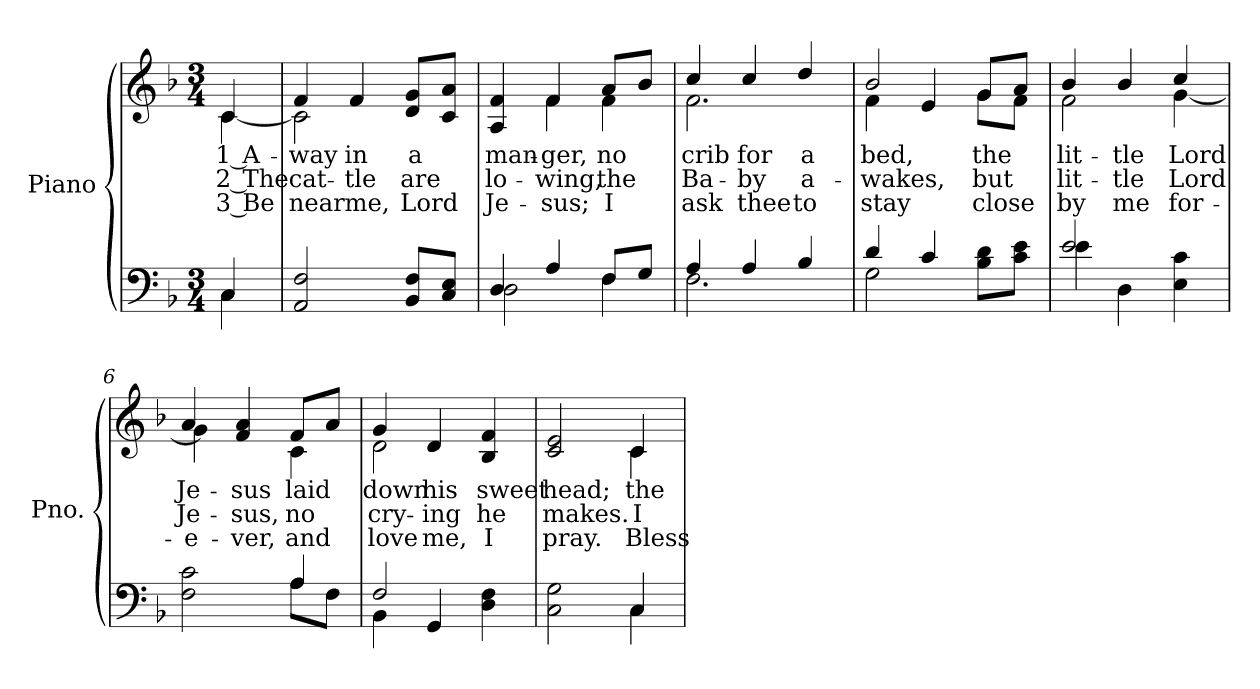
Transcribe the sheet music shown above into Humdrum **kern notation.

**kern	**kern	**text	**text	**text
*part2	*part1	*part1	*part1	*part1
*staff2	*staff1	*staff1	*staff1	*staff1
*I"Piano	*I"Piano	*	*	*
*I'Pno.	*I'Pno.	*	*	*
!!LO:PB:g=z
*clefF4	*clefG2	*	*	*
*k[b-]	*k[b-]	*	*	*
*F:	*F:	*	*	*
*M3/4	*M3/4	*	*	*
=	=	=	=	=
*^	*	*	*	*
!	!	!	!LO:LY:b:color=#000000	!LO:LY:b:color=#000000	!LO:LY:b:color=#000000
*	*	*^	*	*	*
4Ci/	4Ci\	4ci/	[4ci\	1 A-	2 The	3 Be
*v	*v	*	*	*	*	*
=1	=1	=1	=1	=1	=1
*^	*	*	*	*	*
!	!	!	!	!LO:LY:b:color=#000000	!LO:LY:b:color=#000000	!LO:LY:b:color=#000000
*v	*v	*	*	*	*	*
2AAi/ 2Fi	4fi/	2ci\]	-way	cat-	near
!	!	!	!LO:LY:b:color=#000000	!LO:LY:b:color=#000000	!LO:LY:b:color=#000000
.	4fi/	.	in	-tle	me,
!	!	!	!LO:LY:b:color=#000000	!LO:LY:b:color=#000000	!LO:LY:b:color=#000000
8BB-i/ 8Fi/L	8di/ 8gi/L	4ryy	a	are	Lord
8Ci/ 8Ei/J	8ci/ 8ai/J	.	.	.	.
=2	=2	=2	=2	=2	=2
*^	*	*	*	*	*
!	!	!	!	!LO:LY:b:color=#000000	!LO:LY:b:color=#000000	!LO:LY:b:color=#000000
4Di/	2Di\	4Ai/ 4fi	4ryy	man-	lo-	Je-
!	!	!	!	!LO:LY:b:color=#000000	!LO:LY:b:color=#000000	!LO:LY:b:color=#000000
4Ai/	.	4fi/	4fi\	-ger,	-wing,	-sus;
!	!	!	!	!LO:LY:b:color=#000000	!LO:LY:b:color=#000000	!LO:LY:b:color=#000000
8Fi/L	4Fi\	8ai/L	4fi\	no	the	I
8Gi/J	.	8b-i/J	.	.	.	.
=3	=3	=3	=3	=3	=3	=3
!	!	!	!	!LO:LY:b:color=#000000	!LO:LY:b:color=#000000	!LO:LY:b:color=#000000
4Ai/	2.Fi\	4cci/	2.fi\	crib	Ba-	ask
!	!	!	!	!LO:LY:b:color=#000000	!LO:LY:b:color=#000000	!LO:LY:b:color=#000000
4Ai/	.	4cci/	.	for	-by	thee
!	!	!	!	!LO:LY:b:color=#000000	!LO:LY:b:color=#000000	!LO:LY:b:color=#000000
4B-i/	.	4ddi/	.	a	a-	to
=4	=4	=4	=4	=4	=4	=4
!	!	!	!	!LO:LY:b:color=#000000	!LO:LY:b:color=#000000	!LO:LY:b:color=#000000
4di/	2Gi\	2b-i/	4fi\	bed,	-wakes,	stay
4ci/	.	.	4ei/	.	.	.
!	!	!	!	!LO:LY:b:color=#000000	!LO:LY:b:color=#000000	!LO:LY:b:color=#000000
8B-i\ 8di\L	4ryy	8gi/L	8gi\L	the	but	close
8ci\ 8ei\J	.	8ai/J	8fi\J	.	.	.
!!LO:LB:g=z	!!
=5	=5	=5	=5	=5	=5	=5
!	!	!	!	!LO:LY:b:color=#000000	!LO:LY:b:color=#000000	!LO:LY:b:color=#000000
2ei/	4ei\	4b-i/	2fi\	lit-	lit-	by
!	!	!	!	!LO:LY:b:color=#000000	!LO:LY:b:color=#000000	!LO:LY:b:color=#000000
.	4Di\	4b-i/	.	-tle	-tle	me
!	!	!	!	!LO:LY:b:color=#000000	!LO:LY:b:color=#000000	!LO:LY:b:color=#000000
4Ei\ 4ci	4ryy	4cci/	[4gi\	Lord	Lord	for-
=6	=6	=6	=6	=6	=6	=6
!	!	!	!	!LO:LY:b:color=#000000	!LO:LY:b:color=#000000	!LO:LY:b:color=#000000
2Fi\ 2ci	2ryy	4ai/	4gi\]	Je-	Je-	-e-
!	!	!	!	!LO:LY:b:color=#000000	!LO:LY:b:color=#000000	!LO:LY:b:color=#000000
.	.	4fi/ 4ai	4ryy	-sus	-sus,	-ver,
!	!	!	!	!LO:LY:b:color=#000000	!LO:LY:b:color=#000000	!LO:LY:b:color=#000000
4Ai/	8Ai\L	8fi/L	4ci\	laid	no	and
.	8Fi\J	8ai/J	.	.	.	.
=7	=7	=7	=7	=7	=7	=7
!	!	!	!	!LO:LY:b:color=#000000	!LO:LY:b:color=#000000	!LO:LY:b:color=#000000
2Fi/	4BB-i\	4gi/	2di\	down	cry-	love
!	!	!	!	!LO:LY:b:color=#000000	!LO:LY:b:color=#000000	!LO:LY:b:color=#000000
.	4GGi/	4di/	.	his	-ing	me,
!	!	!	!	!LO:LY:b:color=#000000	!LO:LY:b:color=#000000	!LO:LY:b:color=#000000
4Di\ 4Fi	4ryy	4B-i/ 4fi	4ryy	sweet	he	I
=8	=8	=8	=8	=8	=8	=8
!	!	!	!	!LO:LY:b:color=#000000	!LO:LY:b:color=#000000	!LO:LY:b:color=#000000
2Ci\ 2Gi	2ryy	2ci/ 2ei	2ryy	head;	makes.	pray.
!	!	!	!	!LO:LY:b:color=#000000	!LO:LY:b:color=#000000	!LO:LY:b:color=#000000
4Ci/	4Ci\	4ci/	4ci\	the	I	Bless
*v	*v	*	*	*	*	*
*	*v	*v	*	*	*
=	=	=	=	=
*-	*-	*-	*-	*-
